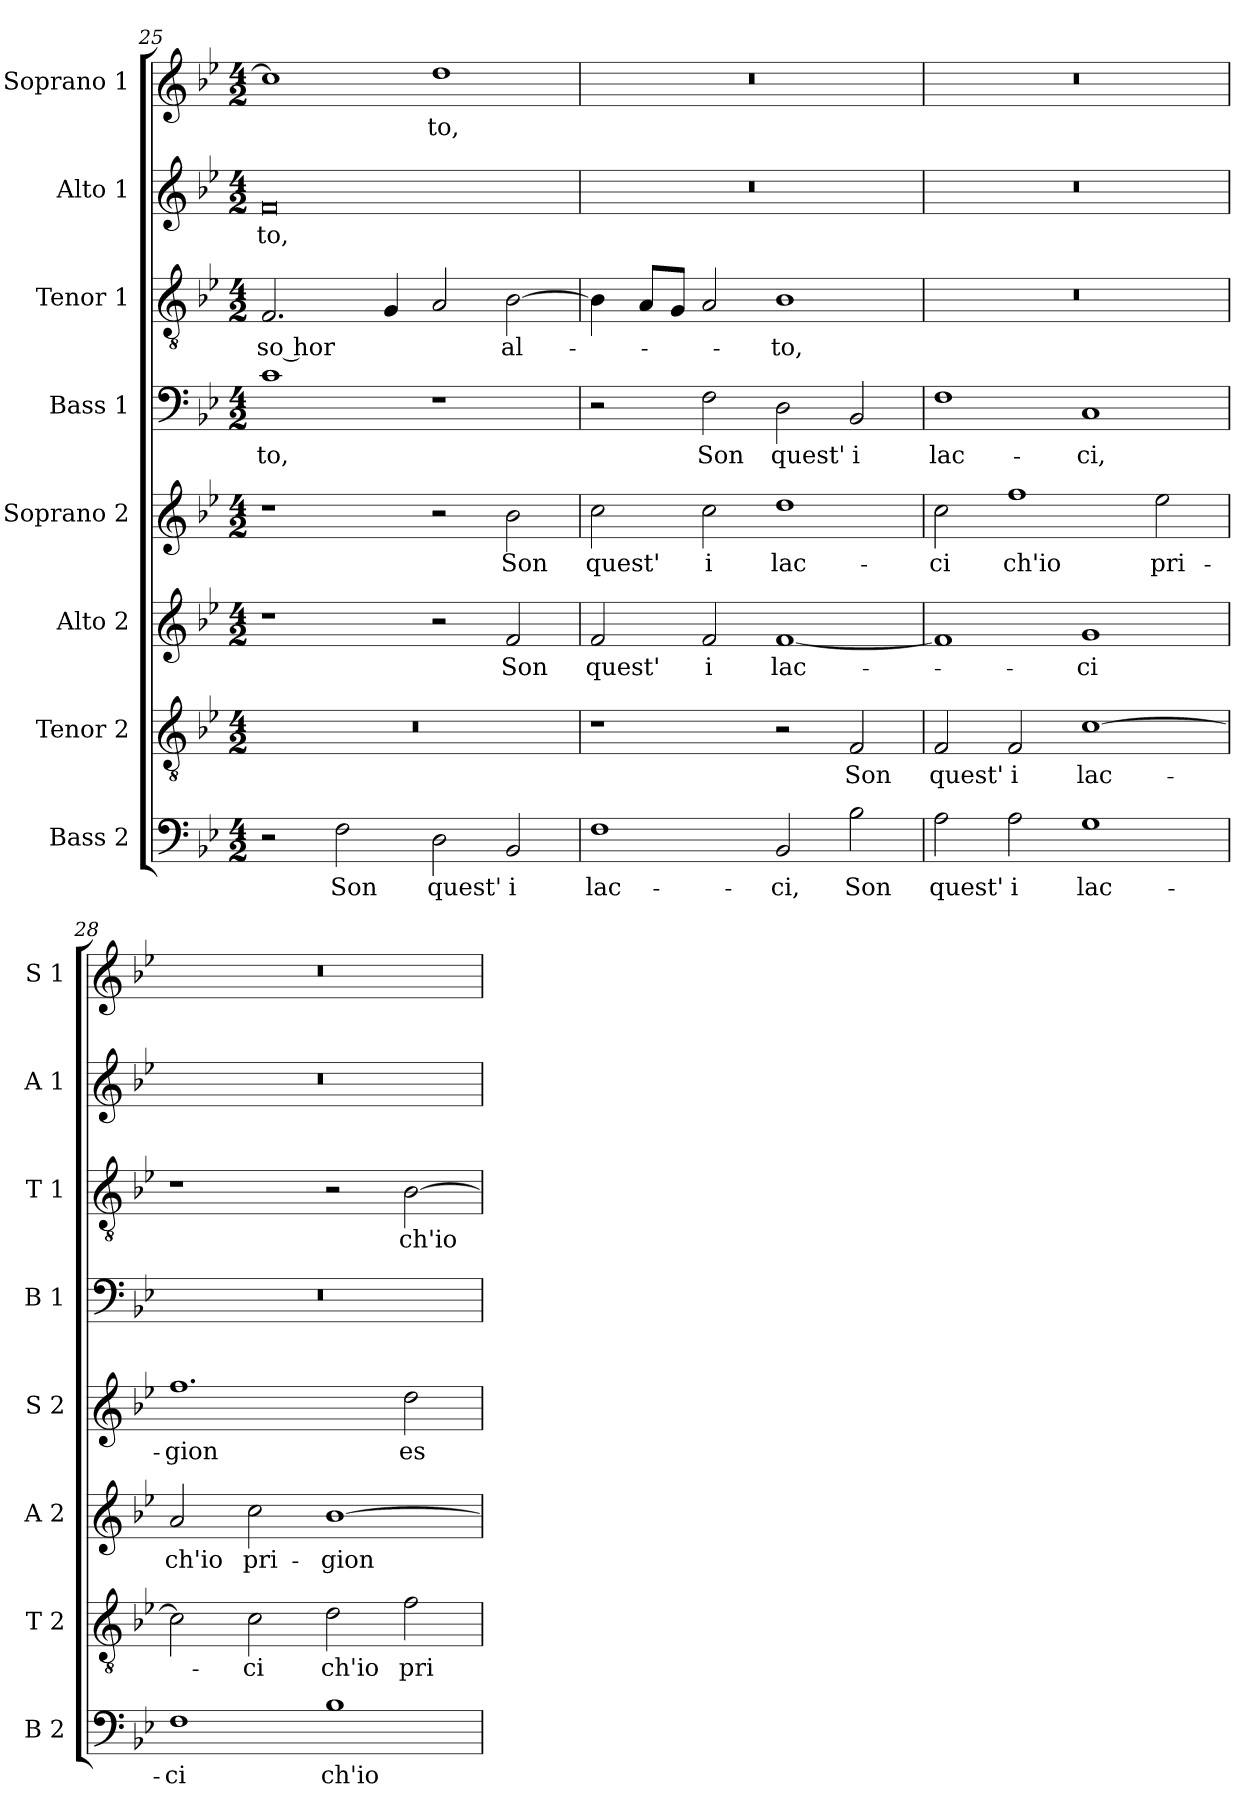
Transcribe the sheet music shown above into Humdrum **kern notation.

**kern	**text	**kern	**text	**kern	**text	**kern	**text	**kern	**text	**kern	**text	**kern	**text	**kern	**text
*part8	*part8	*part7	*part7	*part6	*part6	*part5	*part5	*part4	*part4	*part3	*part3	*part2	*part2	*part1	*part1
*staff8	*staff8	*staff7	*staff7	*staff6	*staff6	*staff5	*staff5	*staff4	*staff4	*staff3	*staff3	*staff2	*staff2	*staff1	*staff1
*I"Bass 2	*	*I"Tenor 2	*	*I"Alto 2	*	*I"Soprano 2	*	*I"Bass 1	*	*I"Tenor 1	*	*I"Alto 1	*	*I"Soprano 1	*
*I'B 2	*	*I'T 2	*	*I'A 2	*	*I'S 2	*	*I'B 1	*	*I'T 1	*	*I'A 1	*	*I'S 1	*
*clefF4	*	*clefGv2	*	*clefG2	*	*clefG2	*	*clefF4	*	*clefGv2	*	*clefG2	*	*clefG2	*
*k[b-e-]	*	*k[b-e-]	*	*k[b-e-]	*	*k[b-e-]	*	*k[b-e-]	*	*k[b-e-]	*	*k[b-e-]	*	*k[b-e-]	*
*B-:	*	*B-:	*	*B-:	*	*B-:	*	*B-:	*	*B-:	*	*B-:	*	*B-:	*
*M4/2	*	*M4/2	*	*M4/2	*	*M4/2	*	*M4/2	*	*M4/2	*	*M4/2	*	*M4/2	*
=25	=25	=25	=25	=25	=25	=25	=25	=25	=25	=25	=25	=25	=25	=25	=25
!	!	!	!	!	!	!	!	!	!LO:LY:b	!	!LO:LY:b	!	!LO:LY:b	!	!
2r	.	0r	.	1r	.	1r	.	1c	-to,	2.F/	-so hor	0f	-to,	1cc]	.
!	!LO:LY:b	!	!	!	!	!	!	!	!	!	!	!	!	!	!
2F\	Son	.	.	.	.	.	.	.	.	.	.	.	.	.	.
.	.	.	.	.	.	.	.	.	.	4G/	.	.	.	.	.
!	!LO:LY:b	!	!	!	!	!	!	!	!	!	!	!	!	!	!LO:LY:b
2D\	quest'	.	.	2r	.	2r	.	1r	.	2A/	.	.	.	1dd	-to,
!	!LO:LY:b	!	!	!	!LO:LY:b	!	!LO:LY:b	!	!	!	!LO:LY:b	!	!	!	!
2BB-/	i	.	.	2f/	Son	2b-\	Son	.	.	[2B-\	al-	.	.	.	.
!!LO:LB:g=z
=26	=26	=26	=26	=26	=26	=26	=26	=26	=26	=26	=26	=26	=26	=26	=26
!	!LO:LY:b	!	!	!	!LO:LY:b	!	!LO:LY:b	!	!	!	!	!	!	!	!
1F	lac-	1r	.	2f/	quest'	2cc\	quest'	2r	.	4B-\]	.	0r	.	0r	.
.	.	.	.	.	.	.	.	.	.	8A/L	.	.	.	.	.
.	.	.	.	.	.	.	.	.	.	8G/J	.	.	.	.	.
!	!	!	!	!	!LO:LY:b	!	!LO:LY:b	!	!LO:LY:b	!	!	!	!	!	!
.	.	.	.	2f/	i	2cc\	i	2F\	Son	2A/	.	.	.	.	.
!	!LO:LY:b	!	!	!	!LO:LY:b	!	!LO:LY:b	!	!LO:LY:b	!	!LO:LY:b	!	!	!	!
2BB-/	-ci,	2r	.	[1f	lac-	1dd	lac-	2D\	quest'	1B-	-to,	.	.	.	.
!	!LO:LY:b	!	!LO:LY:b	!	!	!	!	!	!LO:LY:b	!	!	!	!	!	!
2B-\	Son	2F/	Son	.	.	.	.	2BB-/	i	.	.	.	.	.	.
=27	=27	=27	=27	=27	=27	=27	=27	=27	=27	=27	=27	=27	=27	=27	=27
!	!LO:LY:b	!	!LO:LY:b	!	!	!	!LO:LY:b	!	!LO:LY:b	!	!	!	!	!	!
2A\	quest'	2F/	quest'	1f]	.	2cc\	-ci	1F	lac-	0r	.	0r	.	0r	.
!	!LO:LY:b	!	!LO:LY:b	!	!	!	!LO:LY:b	!	!	!	!	!	!	!	!
2A\	i	2F/	i	.	.	1ff	ch'io	.	.	.	.	.	.	.	.
!	!LO:LY:b	!	!LO:LY:b	!	!LO:LY:b	!	!	!	!LO:LY:b	!	!	!	!	!	!
1G	lac-	[1c	lac-	1g	-ci	.	.	1C	-ci,	.	.	.	.	.	.
!	!	!	!	!	!	!	!LO:LY:b	!	!	!	!	!	!	!	!
.	.	.	.	.	.	2ee-\	pri-	.	.	.	.	.	.	.	.
=28	=28	=28	=28	=28	=28	=28	=28	=28	=28	=28	=28	=28	=28	=28	=28
!	!LO:LY:b	!	!	!	!LO:LY:b	!	!LO:LY:b	!	!	!	!	!	!	!	!
1F	-ci	2c\]	.	2a/	ch'io	1.ff	-gion	0r	.	1r	.	0r	.	0r	.
!	!	!	!LO:LY:b	!	!LO:LY:b	!	!	!	!	!	!	!	!	!	!
.	.	2c\	-ci	2cc\	pri-	.	.	.	.	.	.	.	.	.	.
!	!LO:LY:b	!	!LO:LY:b	!	!LO:LY:b	!	!	!	!	!	!	!	!	!	!
1B-	ch'io	2d\	ch'io	[1b-	-gion	.	.	.	.	2r	.	.	.	.	.
!	!	!	!LO:LY:b	!	!	!	!LO:LY:b	!	!	!	!LO:LY:b	!	!	!	!
.	.	2f\	pri-	.	.	2dd\	es-	.	.	[2B-\	ch'io	.	.	.	.
=	=	=	=	=	=	=	=	=	=	=	=	=	=	=	=
*-	*-	*-	*-	*-	*-	*-	*-	*-	*-	*-	*-	*-	*-	*-	*-
